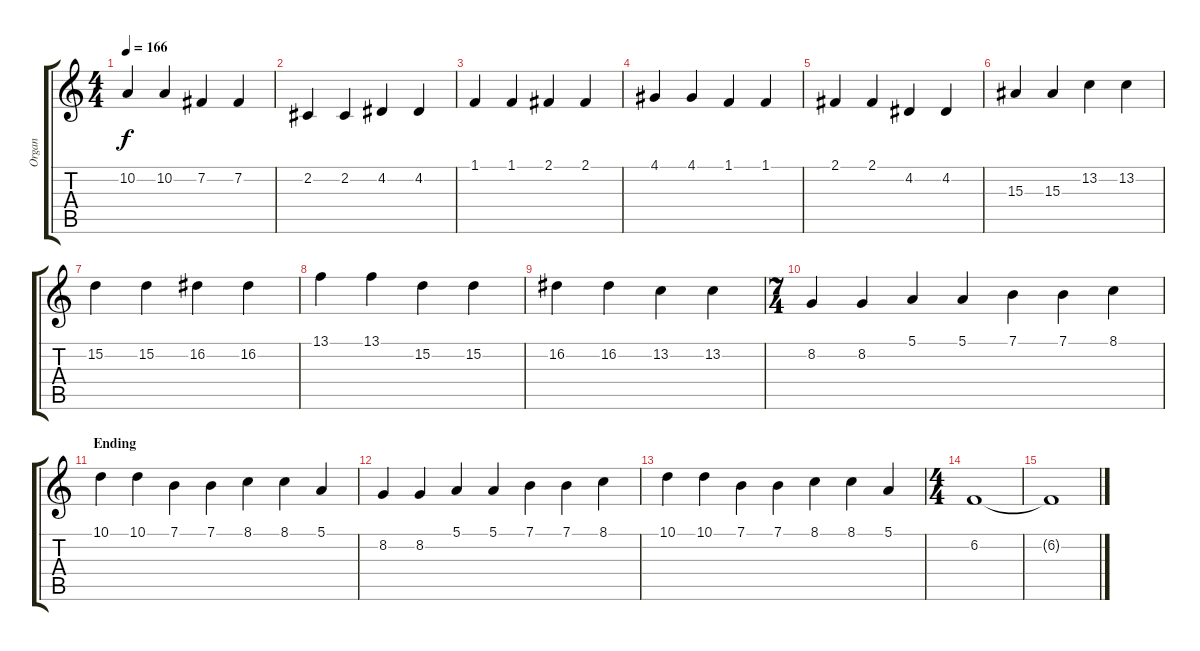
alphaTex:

\track ("Organ" "Organ") {instrument churchorgan}
\staff {score tabs}
\tuning (E4 B3 G3 D3 A2 E2) {hide}
\ts (4 4)
\tempo 166
\clef g2
\ks c
10.2.4{dy f} 10.2.4 7.2.4 7.2.4 |
2.2.4 2.2.4 4.2.4 4.2.4 |
1.1.4 1.1.4 2.1.4 2.1.4 |
4.1.4 4.1.4 1.1.4 1.1.4 |
2.1.4 2.1.4 4.2.4 4.2.4 |
15.3.4 15.3.4 13.2.4 13.2.4 |
15.2.4 15.2.4 16.2.4 16.2.4 |
13.1.4 13.1.4 15.2.4 15.2.4 |
16.2.4 16.2.4 13.2.4 13.2.4 |
\ts (7 4)
8.2.4 8.2.4 5.1.4 5.1.4 7.1.4 7.1.4 8.1.4 |
\section ("" "Ending")
10.1.4 10.1.4 7.1.4 7.1.4 8.1.4 8.1.4 5.1.4 |
8.2.4 8.2.4 5.1.4 5.1.4 7.1.4 7.1.4 8.1.4 |
10.1.4 10.1.4 7.1.4 7.1.4 8.1.4 8.1.4 5.1.4 |
\ts (4 4)
6.2.1 |
6.2{t}.1
